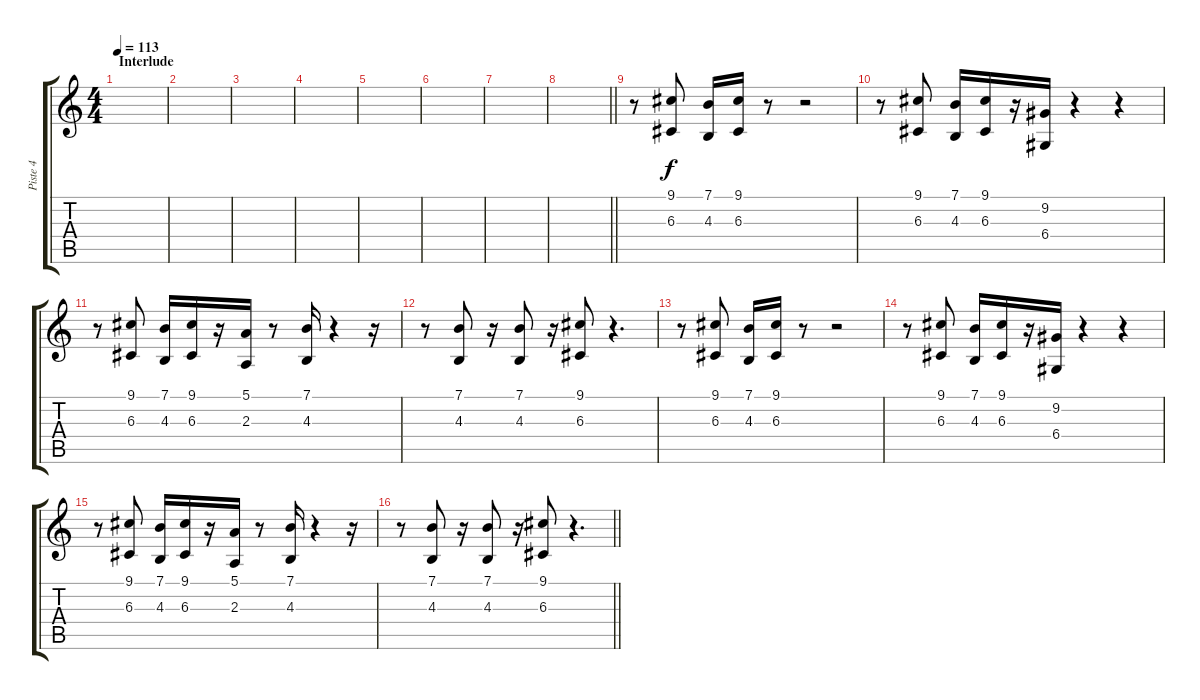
\track ("Piste 4" "Piste 4") {instrument brasssection}
\staff {score tabs}
\tuning (E4 B3 G3 D3 A2 E2) {hide}
\ts (4 4)
\section ("" "Interlude")
\tempo 113
\clef g2
\ks c
|
|
|
|
|
|
|
\barLineRight lightlight
|
r.8 (9.1 6.3).8 (7.1 4.3).16 (9.1 6.3).16 r.8 r.2 |
r.8 (9.1 6.3).8 (7.1 4.3).16 (9.1 6.3).16 r.16 (9.2 6.4).16 r.4 r.4 |
r.8 (9.1 6.3).8 (7.1 4.3).16 (9.1 6.3).16 r.16 (5.1 2.3).16 r.8 (7.1 4.3).16 r.4 r.16 |
r.8 (7.1 4.3).8 r.16 (7.1 4.3).8 r.16 (9.1 6.3).8 r.4{d} |
r.8 (9.1 6.3).8 (7.1 4.3).16 (9.1 6.3).16 r.8 r.2 |
r.8 (9.1 6.3).8 (7.1 4.3).16 (9.1 6.3).16 r.16 (9.2 6.4).16 r.4 r.4 |
r.8 (9.1 6.3).8 (7.1 4.3).16 (9.1 6.3).16 r.16 (5.1 2.3).16 r.8 (7.1 4.3).16 r.4 r.16 |
\barLineRight lightlight
r.8 (7.1 4.3).8 r.16 (7.1 4.3).8 r.16 (9.1 6.3).8 r.4{d}
